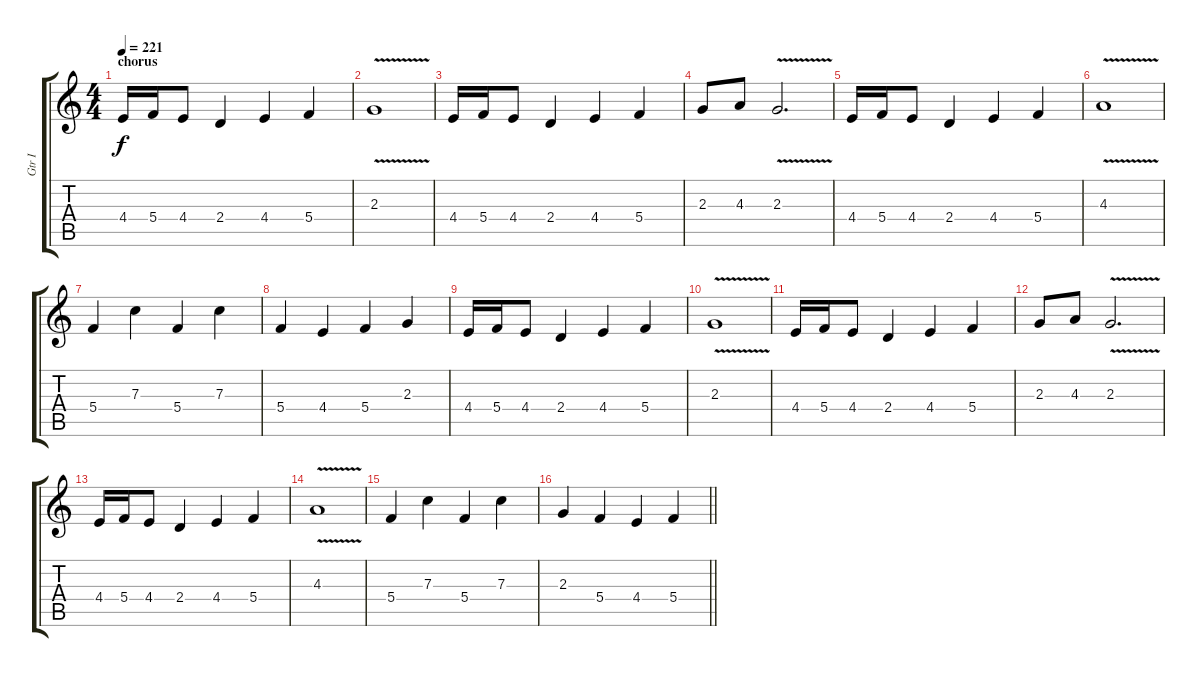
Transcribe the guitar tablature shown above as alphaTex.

\track ("Gtr I" "Gtr I") {instrument distortionguitar}
\staff {score tabs}
\tuning (D4 A3 F3 C3 G2 C2) {hide}
\ts (4 4)
\section ("" "chorus")
\tempo 221
\clef g2
\ks c
4.4.16{dy f} 5.4.16 4.4.8 2.4.4 4.4.4 5.4.4 |
2.3{v}.1 |
4.4.16 5.4.16 4.4.8 2.4.4 4.4.4 5.4.4 |
2.3.8 4.3.8 2.3{v}.2{d} |
4.4.16 5.4.16 4.4.8 2.4.4 4.4.4 5.4.4 |
4.3{v}.1 |
5.4.4 7.3.4 5.4.4 7.3.4 |
5.4.4 4.4.4 5.4.4 2.3.4 |
4.4.16 5.4.16 4.4.8 2.4.4 4.4.4 5.4.4 |
2.3{v}.1 |
4.4.16 5.4.16 4.4.8 2.4.4 4.4.4 5.4.4 |
2.3.8 4.3.8 2.3{v}.2{d} |
4.4.16 5.4.16 4.4.8 2.4.4 4.4.4 5.4.4 |
4.3{v}.1 |
5.4.4 7.3.4 5.4.4 7.3.4 |
\barLineRight lightlight
2.3.4 5.4.4 4.4.4 5.4.4
